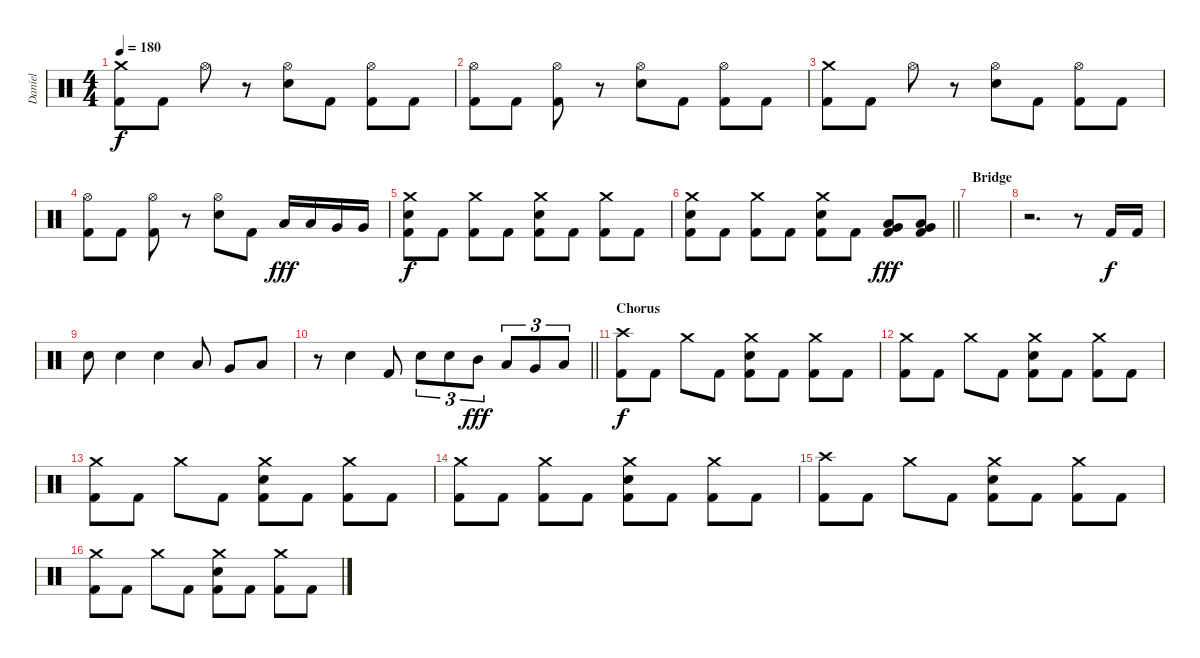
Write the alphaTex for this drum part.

\track ("Daniel" "Daniel") {instrument percussion}
\staff {score}
\articulation defaults
\ts (4 4)
\tempo 180
\clef neutral
\ks c
("Crash medium (hit)" "Kick (hit) 2").8{dy f} "Kick (hit) 2".8 "Hi-Hat (open)".8 r.8 ("Hi-Hat (open)" "Electric Snare (hit)").8 "Kick (hit) 2".8 ("Hi-Hat (open)" "Kick (hit) 2").8 "Kick (hit) 2".8 |
("Hi-Hat (open)" "Kick (hit) 2").8 "Kick (hit) 2".8 ("Hi-Hat (open)" "Kick (hit) 2").8 r.8 ("Hi-Hat (open)" "Electric Snare (hit)").8 "Kick (hit) 2".8 ("Hi-Hat (open)" "Kick (hit) 2").8 "Kick (hit) 2".8 |
("Crash medium (hit)" "Kick (hit) 2").8 "Kick (hit) 2".8 "Hi-Hat (open)".8 r.8 ("Hi-Hat (open)" "Electric Snare (hit)").8 "Kick (hit) 2".8 ("Hi-Hat (open)" "Kick (hit) 2").8 "Kick (hit) 2".8 |
("Hi-Hat (open)" "Kick (hit) 2").8 "Kick (hit) 2".8 ("Hi-Hat (open)" "Kick (hit) 2").8 r.8 ("Hi-Hat (open)" "Electric Snare (hit)").8 "Kick (hit) 2".8 "Low Tom (hit)".16{dy fff} "Low Tom (hit)".16 "Very Low Tom (hit)".16 "Very Low Tom (hit)".16 |
("Crash medium (hit)" "Electric Snare (hit)" "Kick (hit) 2").8{dy f} "Kick (hit) 2".8 ("Crash medium (hit)" "Kick (hit) 2").8 "Kick (hit) 2".8 ("Crash medium (hit)" "Electric Snare (hit)" "Kick (hit) 2").8 "Kick (hit) 2".8 ("Crash medium (hit)" "Kick (hit) 2").8 "Kick (hit) 2".8 |
\barLineRight lightlight
("Crash medium (hit)" "Electric Snare (hit)" "Kick (hit) 2").8 "Kick (hit) 2".8 ("Crash medium (hit)" "Kick (hit) 2").8 "Kick (hit) 2".8 ("Crash medium (hit)" "Electric Snare (hit)" "Kick (hit) 2").8 "Kick (hit) 2".8 ("Very Low Tom (hit)" "Low Tom (hit)" "Kick (hit) 2").8{dy fff} ("Very Low Tom (hit)" "Low Tom (hit)" "Kick (hit) 2").8 |
\section ("" "Bridge")
|
r.2{d} r.8 "Kick (hit) 2".16{dy f} "Kick (hit) 2".16 |
"Electric Snare (hit)".8 "Electric Snare (hit)".4 "Electric Snare (hit)".4 "Low Tom (hit)".8 "Very Low Tom (hit)".8 "Low Floor Tom (hit)".8 |
\barLineRight lightlight
r.8 "Electric Snare (hit)".4 "Kick (hit) 2".8 "Electric Snare (hit)".8{tu (3 2)} "Electric Snare (hit)".8{tu (3 2)} "Mid Tom (hit)".8{tu (3 2) dy fff} "Low Tom (hit)".8{tu (3 2)} "Very Low Tom (hit)".8{tu (3 2)} "Low Floor Tom (hit)".8{tu (3 2)} |
\section ("" "Chorus")
("Crash high (hit)" "Kick (hit) 2").8{dy f} "Kick (hit) 2".8 "Crash medium (hit)".8 "Kick (hit) 2".8 ("Crash medium (hit)" "Electric Snare (hit)" "Kick (hit) 2").8 "Kick (hit) 2".8 ("Crash medium (hit)" "Kick (hit) 2").8 "Kick (hit) 2".8 |
("Crash medium (hit)" "Kick (hit) 2").8 "Kick (hit) 2".8 "Crash medium (hit)".8 "Kick (hit) 2".8 ("Crash medium (hit)" "Electric Snare (hit)" "Kick (hit) 2").8 "Kick (hit) 2".8 ("Crash medium (hit)" "Kick (hit) 2").8 "Kick (hit) 2".8 |
("Crash medium (hit)" "Kick (hit) 2").8 "Kick (hit) 2".8 "Crash medium (hit)".8 "Kick (hit) 2".8 ("Crash medium (hit)" "Electric Snare (hit)" "Kick (hit) 2").8 "Kick (hit) 2".8 ("Crash medium (hit)" "Kick (hit) 2").8 "Kick (hit) 2".8 |
("Crash medium (hit)" "Kick (hit) 2").8 "Kick (hit) 2".8 ("Crash medium (hit)" "Kick (hit) 2").8 "Kick (hit) 2".8 ("Crash medium (hit)" "Electric Snare (hit)" "Kick (hit) 2").8 "Kick (hit) 2".8 ("Crash medium (hit)" "Kick (hit) 2").8 "Kick (hit) 2".8 |
("Crash high (hit)" "Kick (hit) 2").8 "Kick (hit) 2".8 "Crash medium (hit)".8 "Kick (hit) 2".8 ("Crash medium (hit)" "Electric Snare (hit)" "Kick (hit) 2").8 "Kick (hit) 2".8 ("Crash medium (hit)" "Kick (hit) 2").8 "Kick (hit) 2".8 |
("Crash medium (hit)" "Kick (hit) 2").8 "Kick (hit) 2".8 "Crash medium (hit)".8 "Kick (hit) 2".8 ("Crash medium (hit)" "Electric Snare (hit)" "Kick (hit) 2").8 "Kick (hit) 2".8 ("Crash medium (hit)" "Kick (hit) 2").8 "Kick (hit) 2".8
